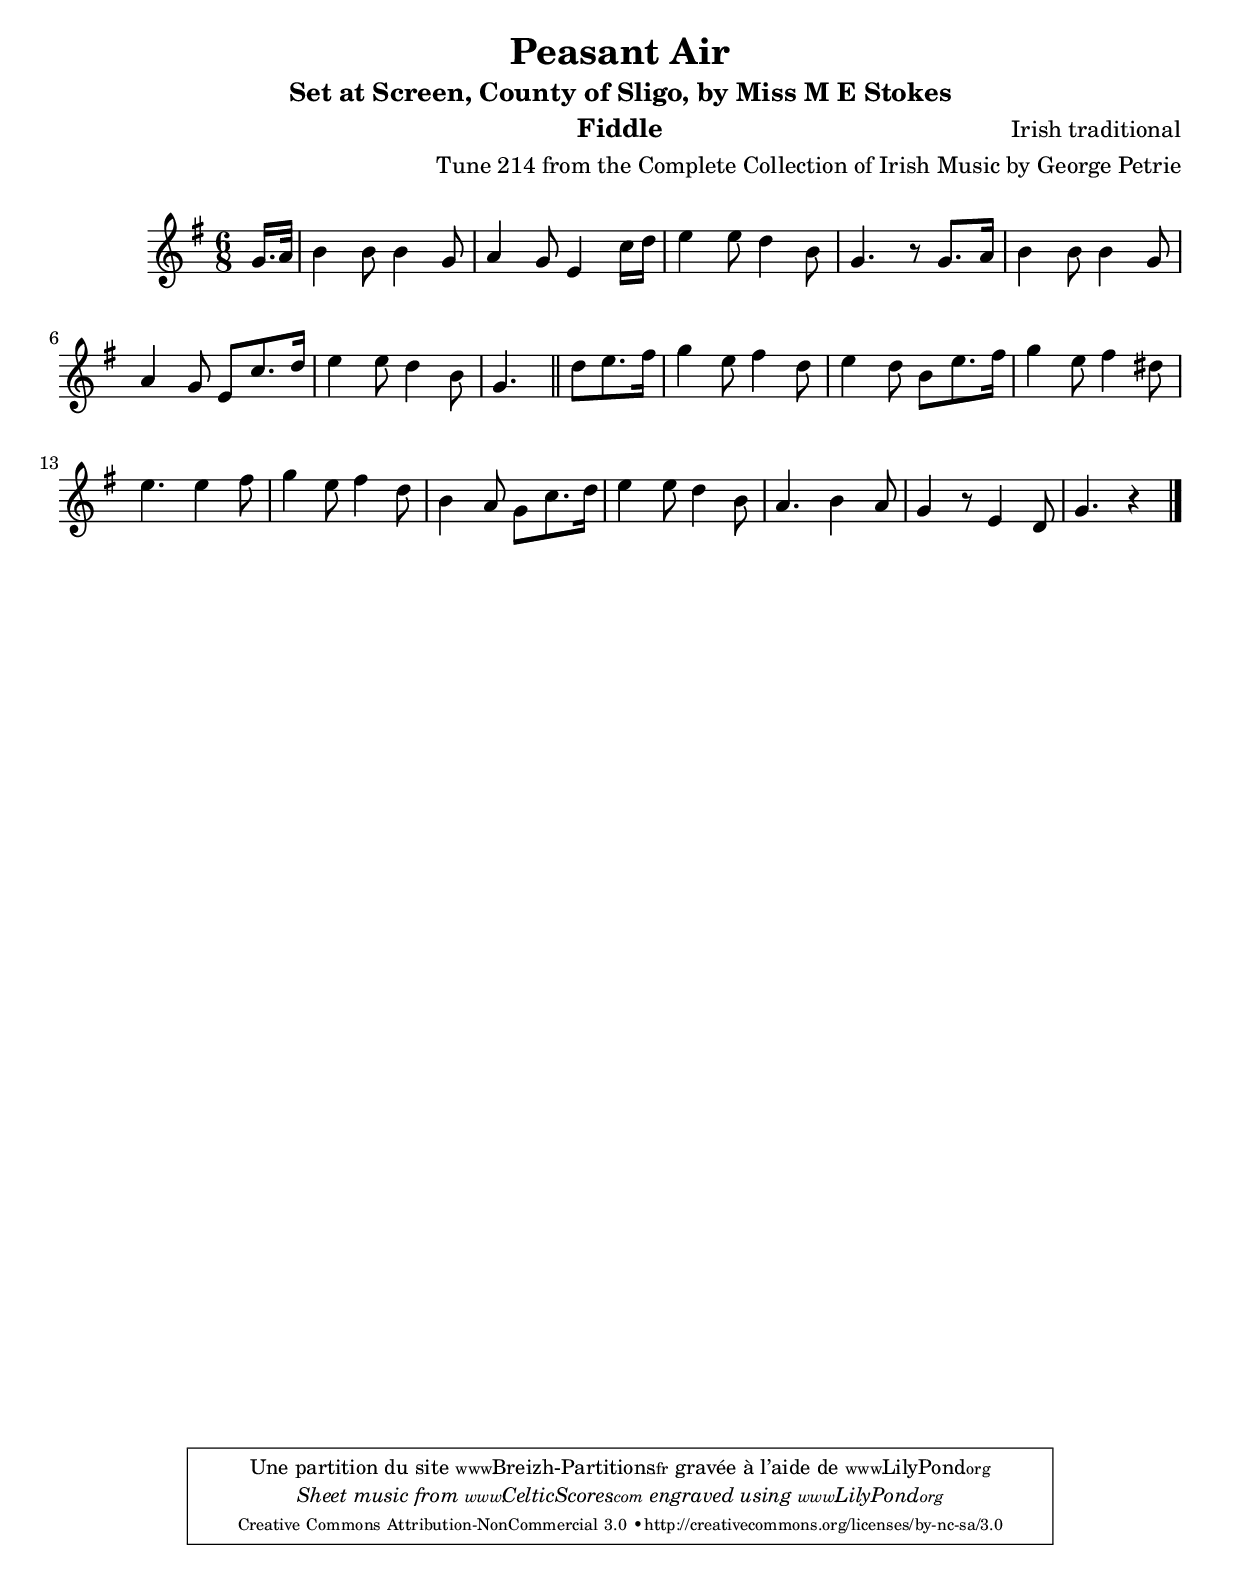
% Noted by George Petrie, LL.D., R.H.A. (1789−1866)
% Edited from the original manuscripts by Charles Villiers Standford (1902)
% Transcripted by Breizh Partitions (2012)

\version "2.12.3"

\paper {
	top-margin = 2 \cm
	bottom-margin = 2 \cm
}

\header {
title = "Peasant Air"
subtitle = "Set at Screen, County of Sligo, by Miss M E Stokes"
arranger = "Tune 214 from the Complete Collection of Irish Music by George Petrie"
instrument = "Fiddle"
composer = "Irish traditional"
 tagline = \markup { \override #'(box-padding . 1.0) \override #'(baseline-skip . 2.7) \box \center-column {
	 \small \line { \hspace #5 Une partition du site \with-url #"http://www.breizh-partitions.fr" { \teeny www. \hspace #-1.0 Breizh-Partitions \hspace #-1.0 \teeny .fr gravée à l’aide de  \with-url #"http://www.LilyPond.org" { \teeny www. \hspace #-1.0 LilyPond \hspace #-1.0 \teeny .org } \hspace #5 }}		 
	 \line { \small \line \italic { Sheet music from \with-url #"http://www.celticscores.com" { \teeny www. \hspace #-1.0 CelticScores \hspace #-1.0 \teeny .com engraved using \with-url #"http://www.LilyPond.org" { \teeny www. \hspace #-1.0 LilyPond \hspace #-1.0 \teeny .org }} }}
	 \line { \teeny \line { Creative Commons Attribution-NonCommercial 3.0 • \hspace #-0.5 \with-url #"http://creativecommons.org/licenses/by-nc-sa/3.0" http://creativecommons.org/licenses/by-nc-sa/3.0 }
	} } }
}


main = {
	\tempo 4. = 80
	\once \override Score.MetronomeMark #'transparent = ##t

	
	\partial 8 g16. a32
	|
	b4 b8 b4 g8
	|
	a4 g8 e4 c'16 d'
	|
	e'4 e'8 d'4 b8
	|
	g4. r8 g8. a16
	|
	
	b4 b8 b4 g8
	|
	a4 g8 e8 c'8. d'16
	|
	e'4 e'8 d'4 b8
	|
	\partial 4. g4.
	|
	\bar "||"
	\partial 4. d'8 e'8. fis'16
	|
	
	g'4 e'8 fis'4 d'8
	|
	e'4 d'8 b8 e'8. fis'16
	|
	g'4 e'8 fis'4 dis'8
	|
	e'4. e'4 fis'8
	|
	
	g'4 e'8 fis'4 d'8
	|
	b4 a8 g8 c'8. d'16
	|
	e'4 e'8 d'4 b8
	|
	a4. b4 a8
	|
	g4 r8 e4 d8
	|
	g4. r4
	
	
	\bar "|."
	
}



\score  {
\new Staff  <<
    \time 6/8  
    \clef "G"
    \key g \major
    \set Staff.midiInstrument = "violin"
	\transpose a a'{
    \main
}
>>

\layout  { }
\midi  { }
}
